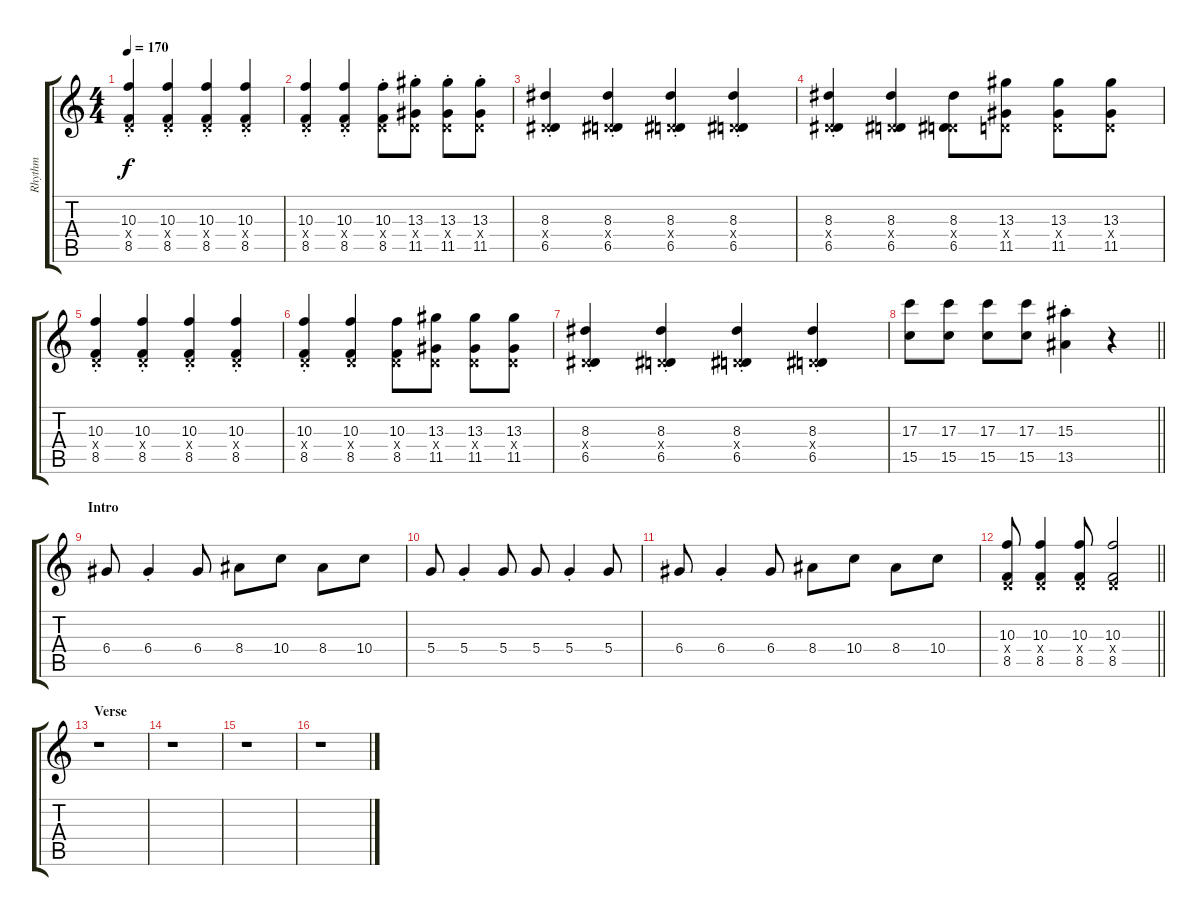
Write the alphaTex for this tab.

\track ("Rhythm" "Rhythm") {instrument distortionguitar}
\staff {score tabs}
\tuning (E4 B3 G3 D3 A2 D2) {hide}
\ts (4 4)
\tempo 170
\clef g2
\ks c
(10.3{st} 0.4{x} 8.5{st}).4{dy f} (10.3{st} 0.4{x} 8.5{st}).4 (10.3{st} 0.4{x} 8.5{st}).4 (10.3{st} 0.4{x} 8.5{st}).4 |
(10.3{st} 0.4{x} 8.5{st}).4 (10.3{st} 0.4{x} 8.5{st}).4 (10.3{st} 0.4{x} 8.5{st}).8 (13.3{st} 0.4{x} 11.5{st}).8 (13.3{st} 0.4{x} 11.5{st}).8 (13.3{st} 0.4{x} 11.5{st}).8 |
(8.3{st} 0.4{x} 6.5{st}).4 (8.3{st} 0.4{x} 6.5{st}).4 (8.3{st} 0.4{x} 6.5{st}).4 (8.3{st} 0.4{x} 6.5{st}).4 |
(8.3{st} 0.4{x} 6.5{st}).4 (8.3 0.4{x} 6.5).4 (8.3 0.4{x} 6.5).8 (13.3 0.4{x} 11.5).8 (13.3 0.4{x} 11.5).8 (13.3 0.4{x} 11.5).8 |
(10.3{st} 0.4{x} 8.5{st}).4 (10.3{st} 0.4{x} 8.5{st}).4 (10.3{st} 0.4{x} 8.5{st}).4 (10.3{st} 0.4{x} 8.5{st}).4 |
(10.3{st} 0.4{x} 8.5{st}).4 (10.3 0.4{x} 8.5).4 (10.3 0.4{x} 8.5).8 (13.3 0.4{x} 11.5).8 (13.3 0.4{x} 11.5).8 (13.3 0.4{x} 11.5).8 |
(8.3{st} 0.4{x} 6.5{st}).4 (8.3{st} 0.4{x} 6.5{st}).4 (8.3{st} 0.4{x} 6.5{st}).4 (8.3{st} 0.4{x} 6.5{st}).4 |
\barLineRight lightlight
(17.3 15.5).8 (17.3 15.5).8 (17.3 15.5).8 (17.3 15.5).8 (15.3{st} 13.5{st}).4 r.4 |
\section ("" "Intro")
6.4.8 6.4{st}.4 6.4.8 8.4.8 10.4.8 8.4.8 10.4.8 |
5.4.8 5.4{st}.4 5.4.8 5.4.8 5.4{st}.4 5.4.8 |
6.4.8 6.4{st}.4 6.4.8 8.4.8 10.4.8 8.4.8 10.4.8 |
\barLineRight lightlight
(10.3 0.4{x} 8.5).8 (10.3 0.4{x} 8.5).4 (10.3 0.4{x} 8.5).8 (10.3 0.4{x} 8.5).2 |
\section ("" "Verse")
r.1 |
r.1 |
r.1 |
r.1
